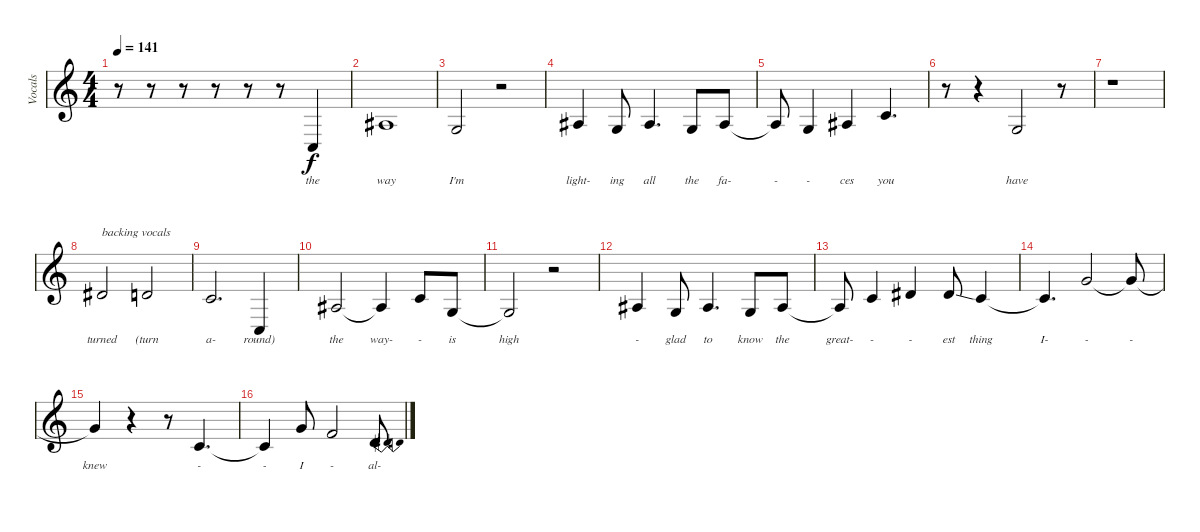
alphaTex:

\track ("Vocals" "Vocals") {instrument trombone}
\staff {score}
\tuning (E4 C4 G3 C3 G2 C2) {hide}
\ts (4 4)
\tempo 141
\clef g2
\ks c
r.8{dy f} r.8 r.8 r.8 r.8 r.8 0.4.4{lyrics (0 "the") lyrics (1 "") lyrics (2 "") lyrics (3 "") lyrics (4 "")} |
10.4.1{lyrics (0 "way") lyrics (1 "") lyrics (2 "") lyrics (3 "") lyrics (4 "")} |
7.4.2{lyrics (0 "I'm") lyrics (1 "") lyrics (2 "") lyrics (3 "") lyrics (4 "")} r.2 |
10.4.4{lyrics (0 "light-") lyrics (1 "") lyrics (2 "") lyrics (3 "") lyrics (4 "")} 7.4.8{lyrics (0 "ing") lyrics (1 "") lyrics (2 "") lyrics (3 "") lyrics (4 "")} 10.4.4{d lyrics (0 "all") lyrics (1 "") lyrics (2 "") lyrics (3 "") lyrics (4 "")} 7.4.8{lyrics (0 "the") lyrics (1 "") lyrics (2 "") lyrics (3 "") lyrics (4 "")} 10.4.8{lyrics (0 "fa-") lyrics (1 "") lyrics (2 "") lyrics (3 "") lyrics (4 "")} |
10.4{t}.8{lyrics (0 "-") lyrics (1 "") lyrics (2 "") lyrics (3 "") lyrics (4 "")} 7.4.4{lyrics (0 "-") lyrics (1 "") lyrics (2 "") lyrics (3 "") lyrics (4 "")} 10.4.4{lyrics (0 "ces") lyrics (1 "") lyrics (2 "") lyrics (3 "") lyrics (4 "")} 12.4.4{d lyrics (0 "you") lyrics (1 "") lyrics (2 "") lyrics (3 "") lyrics (4 "")} |
r.8 r.4 7.4.2{lyrics (0 "have") lyrics (1 "") lyrics (2 "") lyrics (3 "") lyrics (4 "")} r.8 |
r.1 |
8.3.2{txt "backing vocals" lyrics (0 "turned") lyrics (1 "") lyrics (2 "") lyrics (3 "") lyrics (4 "")} 7.3.2{lyrics (0 "(turn") lyrics (1 "") lyrics (2 "") lyrics (3 "") lyrics (4 "")} |
5.3.2{d lyrics (0 "a-") lyrics (1 "") lyrics (2 "") lyrics (3 "") lyrics (4 "")} 0.4.4{lyrics (0 "round)") lyrics (1 "") lyrics (2 "") lyrics (3 "") lyrics (4 "")} |
10.4.2{lyrics (0 "the") lyrics (1 "") lyrics (2 "") lyrics (3 "") lyrics (4 "")} 10.4{t}.4{lyrics (0 "way-") lyrics (1 "") lyrics (2 "") lyrics (3 "") lyrics (4 "")} 12.4.8{lyrics (0 "-") lyrics (1 "") lyrics (2 "") lyrics (3 "") lyrics (4 "")} 7.4.8{lyrics (0 "is") lyrics (1 "") lyrics (2 "") lyrics (3 "") lyrics (4 "")} |
7.4{t}.2{lyrics (0 "high") lyrics (1 "") lyrics (2 "") lyrics (3 "") lyrics (4 "")} r.2 |
10.4.4{lyrics (0 "-") lyrics (1 "") lyrics (2 "") lyrics (3 "") lyrics (4 "")} 7.4.8{lyrics (0 "glad") lyrics (1 "") lyrics (2 "") lyrics (3 "") lyrics (4 "")} 10.4.4{d lyrics (0 "to") lyrics (1 "") lyrics (2 "") lyrics (3 "") lyrics (4 "")} 7.4.8{lyrics (0 "know") lyrics (1 "") lyrics (2 "") lyrics (3 "") lyrics (4 "")} 10.4.8{lyrics (0 "the") lyrics (1 "") lyrics (2 "") lyrics (3 "") lyrics (4 "")} |
10.4{t}.8{lyrics (0 "great-") lyrics (1 "") lyrics (2 "") lyrics (3 "") lyrics (4 "")} 5.3.4{lyrics (0 "-") lyrics (1 "") lyrics (2 "") lyrics (3 "") lyrics (4 "")} 8.3.4{lyrics (0 "-") lyrics (1 "") lyrics (2 "") lyrics (3 "") lyrics (4 "")} 8.3{ss}.8{lyrics (0 "est") lyrics (1 "") lyrics (2 "") lyrics (3 "") lyrics (4 "")} 5.3.4{lyrics (0 "thing") lyrics (1 "") lyrics (2 "") lyrics (3 "") lyrics (4 "")} |
5.3{t}.4{d lyrics (0 "I-") lyrics (1 "") lyrics (2 "") lyrics (3 "") lyrics (4 "")} 12.3.2{lyrics (0 "-") lyrics (1 "") lyrics (2 "") lyrics (3 "") lyrics (4 "")} 12.3{t}.8{lyrics (0 "-") lyrics (1 "") lyrics (2 "") lyrics (3 "") lyrics (4 "")} |
12.3{t}.4{lyrics (0 "knew") lyrics (1 "") lyrics (2 "") lyrics (3 "") lyrics (4 "")} r.4 r.8 5.3.4{d lyrics (0 "-") lyrics (1 "") lyrics (2 "") lyrics (3 "") lyrics (4 "")} |
5.3{t}.4{lyrics (0 "-") lyrics (1 "") lyrics (2 "") lyrics (3 "") lyrics (4 "")} 7.2.8{lyrics (0 "I") lyrics (1 "") lyrics (2 "") lyrics (3 "") lyrics (4 "")} 5.2.2{lyrics (0 "-") lyrics (1 "") lyrics (2 "") lyrics (3 "") lyrics (4 "")} 7.3{be (bendrelease 0 0 30 2 30 2 60 0)}.8{lyrics (0 "al-") lyrics (1 "") lyrics (2 "") lyrics (3 "") lyrics (4 "")}
